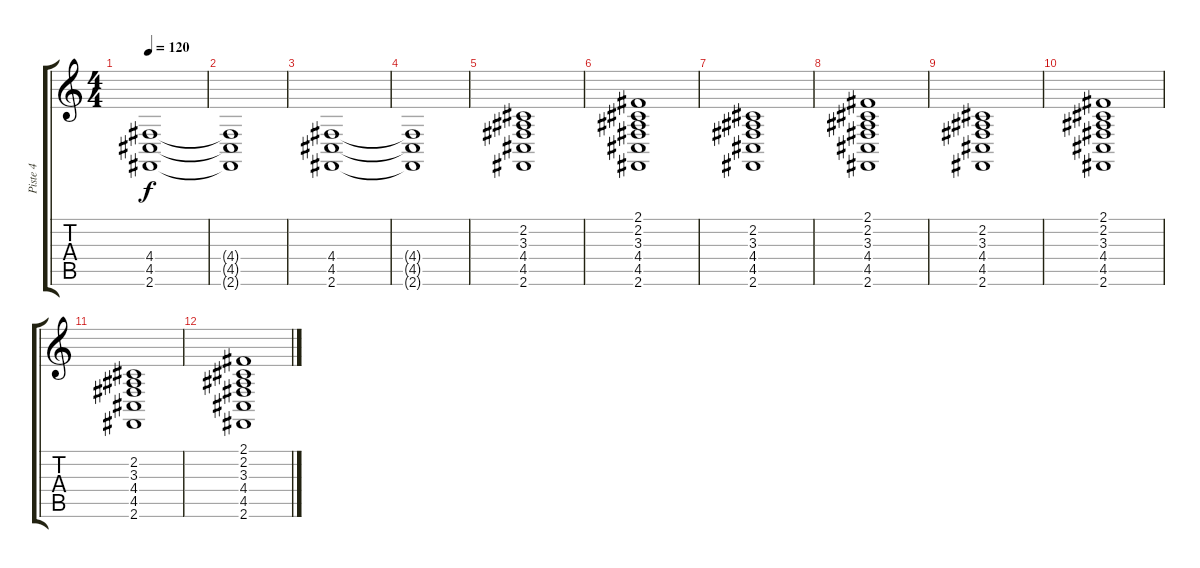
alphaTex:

\track ("Piste 4" "Piste 4") {instrument pad2warm}
\staff {score tabs}
\tuning (E4 B3 G3 D3 A2 E2) {hide}
\ts (4 4)
\tempo 120
\clef g2
\ks c
(4.4 4.5 2.6).1{dy f} |
(4.4{t} 4.5{t} 2.6{t}).1 |
(4.4 4.5 2.6).1 |
(4.4{t} 4.5{t} 2.6{t}).1 |
(2.2 3.3 4.4 4.5 2.6).1 |
(2.1 2.2 3.3 4.4 4.5 2.6).1 |
(2.2 3.3 4.4 4.5 2.6).1 |
(2.1 2.2 3.3 4.4 4.5 2.6).1 |
(2.2 3.3 4.4 4.5 2.6).1 |
(2.1 2.2 3.3 4.4 4.5 2.6).1 |
(2.2 3.3 4.4 4.5 2.6).1 |
(2.1 2.2 3.3 4.4 4.5 2.6).1
